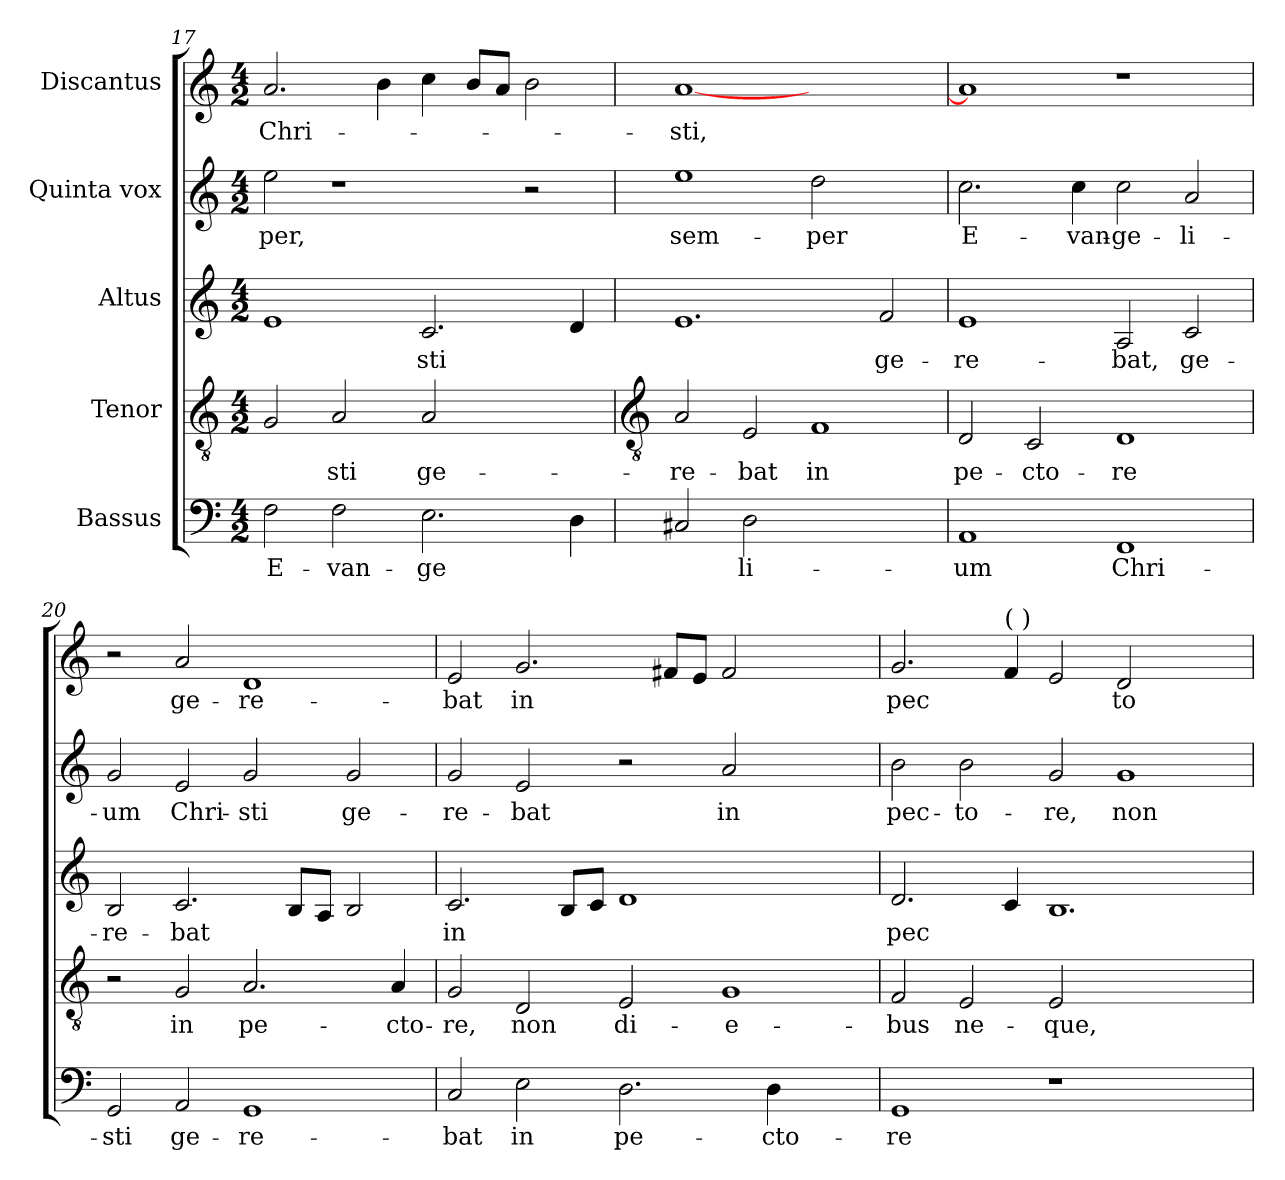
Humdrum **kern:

**kern	**text	**kern	**text	**kern	**text	**kern	**text	**kern	**text
*part5	*part5	*part4	*part4	*part3	*part3	*part2	*part2	*part1	*part1
*staff5	*staff5	*staff4	*staff4	*staff3	*staff3	*staff2	*staff2	*staff1	*staff1
*I"Bassus	*	*I"Tenor	*	*I"Altus	*	*I"Quinta vox	*	*I"Discantus	*
*clefF4	*	*clefGv2	*	*clefG2	*	*clefG2	*	*clefG2	*
*k[]	*	*k[]	*	*k[]	*	*k[]	*	*k[]	*
*C:	*	*C:	*	*C:	*	*C:	*	*C:	*
*M4/2	*	*M4/2	*	*M4/2	*	*M4/2	*	*M4/2	*
=17	=17	=17	=17	=17	=17	=17	=17	=17	=17
!	!LO:LY:b	!	!	!	!	!	!LO:LY:b	!	!LO:LY:b
2F	E-	2G	.	1e	.	2ee	per,	2.a	Chri-
!	!LO:LY:b	!	!LO:LY:b	!	!	!	!	!	!
2F	-van-	2A	-sti	.	.	1r	.	.	.
.	.	.	.	.	.	.	.	4b	.
!	!LO:LY:b	!	!LO:LY:b	!	!LO:LY:b	!	!	!	!
2.E	-ge	2A	ge-	2.c	-sti	.	.	4cc	.
.	.	.	.	.	.	.	.	8bL	.
.	.	.	.	.	.	.	.	8aJ	.
.	.	2ryy	.	.	.	2r	.	2b	.
4D	.	.	.	4d	.	.	.	.	.
!!LO:LB:g=z
=18	=18	=18	=18	=18	=18	=18	=18	=18	=18
*	*	*clefGv2	*	*	*	*	*	*	*
!	!	!	!LO:LY:b	!	!	!	!LO:LY:b	!	!LO:LY:b
2C#X	.	2A	-re-	1.e	.	1ee	sem-	[1a	-sti,
!	!LO:LY:b	!	!LO:LY:b	!	!	!	!	!	!
2D	li-	2E	-bat	.	.	.	.	.	.
!	!	!	!LO:LY:b	!	!	!	!LO:LY:b	!	!
1ryy	.	1F	in	.	.	2dd	-per	1ryy	.
!	!	!	!	!	!LO:LY:b	!	!	!	!
.	.	.	.	2f	ge-	2ryy	.	.	.
!!LO:LB:g=z
=19	=19	=19	=19	=19	=19	=19	=19	=19	=19
!	!LO:LY:b	!	!LO:LY:b	!	!LO:LY:b	!	!LO:LY:b	!	!
1AA	-um	2D	pe-	1e	-re-	2.cc	E-	1a]	.
!	!	!	!LO:LY:b	!	!	!	!	!	!
.	.	2C	-cto-	.	.	.	.	.	.
!	!	!	!	!	!	!	!LO:LY:b	!	!
.	.	.	.	.	.	4cc	-van-	.	.
!	!LO:LY:b	!	!LO:LY:b	!	!LO:LY:b	!	!LO:LY:b	!	!
1FF	Chri-	1D	-re	2A	-bat,	2cc	-ge-	1r	.
!	!	!	!	!	!LO:LY:b	!	!LO:LY:b	!	!
.	.	.	.	2c	ge-	2a	-li-	.	.
=20	=20	=20	=20	=20	=20	=20	=20	=20	=20
!	!LO:LY:b	!	!	!	!LO:LY:b	!	!LO:LY:b	!	!
2GG	-sti	2r	.	2B	-re-	2g	-um	2r	.
!	!LO:LY:b	!	!LO:LY:b	!	!LO:LY:b	!	!LO:LY:b	!	!LO:LY:b
2AA	ge-	2G	in	2.c	-bat	2e	Chri-	2a	ge-
!	!LO:LY:b	!	!LO:LY:b	!	!	!	!LO:LY:b	!	!LO:LY:b
1GG	-re-	2.A	pe-	.	.	2g	-sti	1d	-re-
.	.	.	.	8BL	.	.	.	.	.
.	.	.	.	8AJ	.	.	.	.	.
!	!	!	!	!	!	!	!LO:LY:b	!	!
.	.	.	.	2B	.	2g	ge-	.	.
!	!	!	!LO:LY:b	!	!	!	!	!	!
.	.	4A	-cto-	.	.	.	.	.	.
=21	=21	=21	=21	=21	=21	=21	=21	=21	=21
!	!LO:LY:b	!	!LO:LY:b	!	!LO:LY:b	!	!LO:LY:b	!	!LO:LY:b
2C	-bat	2G	-re,	2.c	in	2g	-re-	2e	-bat
!	!LO:LY:b	!	!LO:LY:b	!	!	!	!LO:LY:b	!	!LO:LY:b
2E	in	2D	non	.	.	2e	-bat	2.g	in
.	.	.	.	8BL	.	.	.	.	.
.	.	.	.	8cJ	.	.	.	.	.
!	!LO:LY:b	!	!LO:LY:b	!	!	!	!	!	!
2.D	pe-	2E	di-	1d	.	2r	.	.	.
.	.	.	.	.	.	.	.	8f#L	.
.	.	.	.	.	.	.	.	8eJ	.
!	!	!	!LO:LY:b	!	!	!	!LO:LY:b	!	!
.	.	1G	-e-	.	.	2a	in	2f#	.
!	!LO:LY:b	!	!	!	!	!	!	!	!
4D	-cto-	.	.	.	.	.	.	.	.
2ryy	.	.	.	2ryy	.	2ryy	.	2ryy	.
=22	=22	=22	=22	=22	=22	=22	=22	=22	=22
!	!LO:LY:b	!	!LO:LY:b	!	!LO:LY:b	!	!LO:LY:b	!	!LO:LY:b
1GG	-re	2F	-bus	2.d	pec	2b	pec-	2.g	pec
!	!	!	!LO:LY:b	!	!	!	!LO:LY:b	!	!
.	.	2E	ne-	.	.	2b	-to-	.	.
!	!	!	!	!	!	!	!	!LO:TX:a:t=(  )	!
.	.	.	.	4c	.	.	.	4f	.
!	!	!	!LO:LY:b	!	!	!	!LO:LY:b	!	!
1r	.	2E	-que,	1.B	.	2g	-re,	2e	.
!	!	!	!	!	!	!	!LO:LY:b	!	!LO:LY:b
.	.	1ryy	.	.	.	1g	non	2d	to-
2ryy	.	.	.	.	.	.	.	2ryy	.
=	=	=	=	=	=	=	=	=	=
*-	*-	*-	*-	*-	*-	*-	*-	*-	*-
